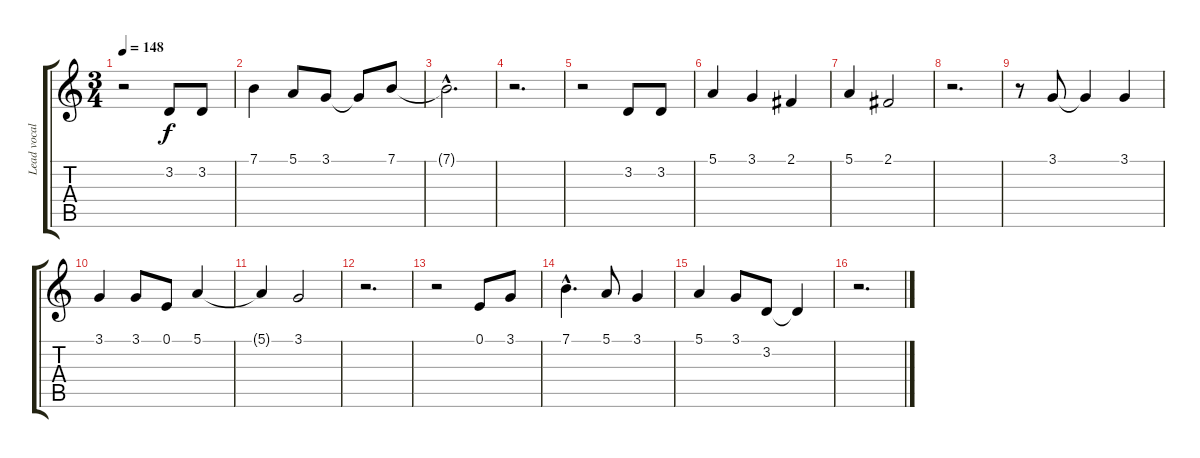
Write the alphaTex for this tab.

\track ("Lead vocals" "Lead vocal") {instrument tenorsax}
\staff {score tabs}
\tuning (E4 B3 G3 D3 A2 E2) {hide}
\ts (3 4)
\tempo 148
\clef g2
\ks c
r.2{dy f} 3.2.8 3.2.8 |
7.1.4 5.1.8 3.1.8 3.1{t}.8 7.1.8 |
7.1{hac t}.2{d} |
r.2{d} |
r.2 3.2.8 3.2.8 |
5.1.4 3.1.4 2.1.4 |
5.1.4 2.1.2 |
r.2{d} |
r.8 3.1.8 3.1{t}.4 3.1.4 |
3.1.4 3.1.8 0.1.8 5.1.4 |
5.1{t}.4 3.1.2 |
r.2{d} |
r.2 0.1.8 3.1.8 |
7.1{hac}.4{d} 5.1.8 3.1.4 |
5.1.4 3.1.8 3.2.8 3.2{t}.4 |
r.2{d}
